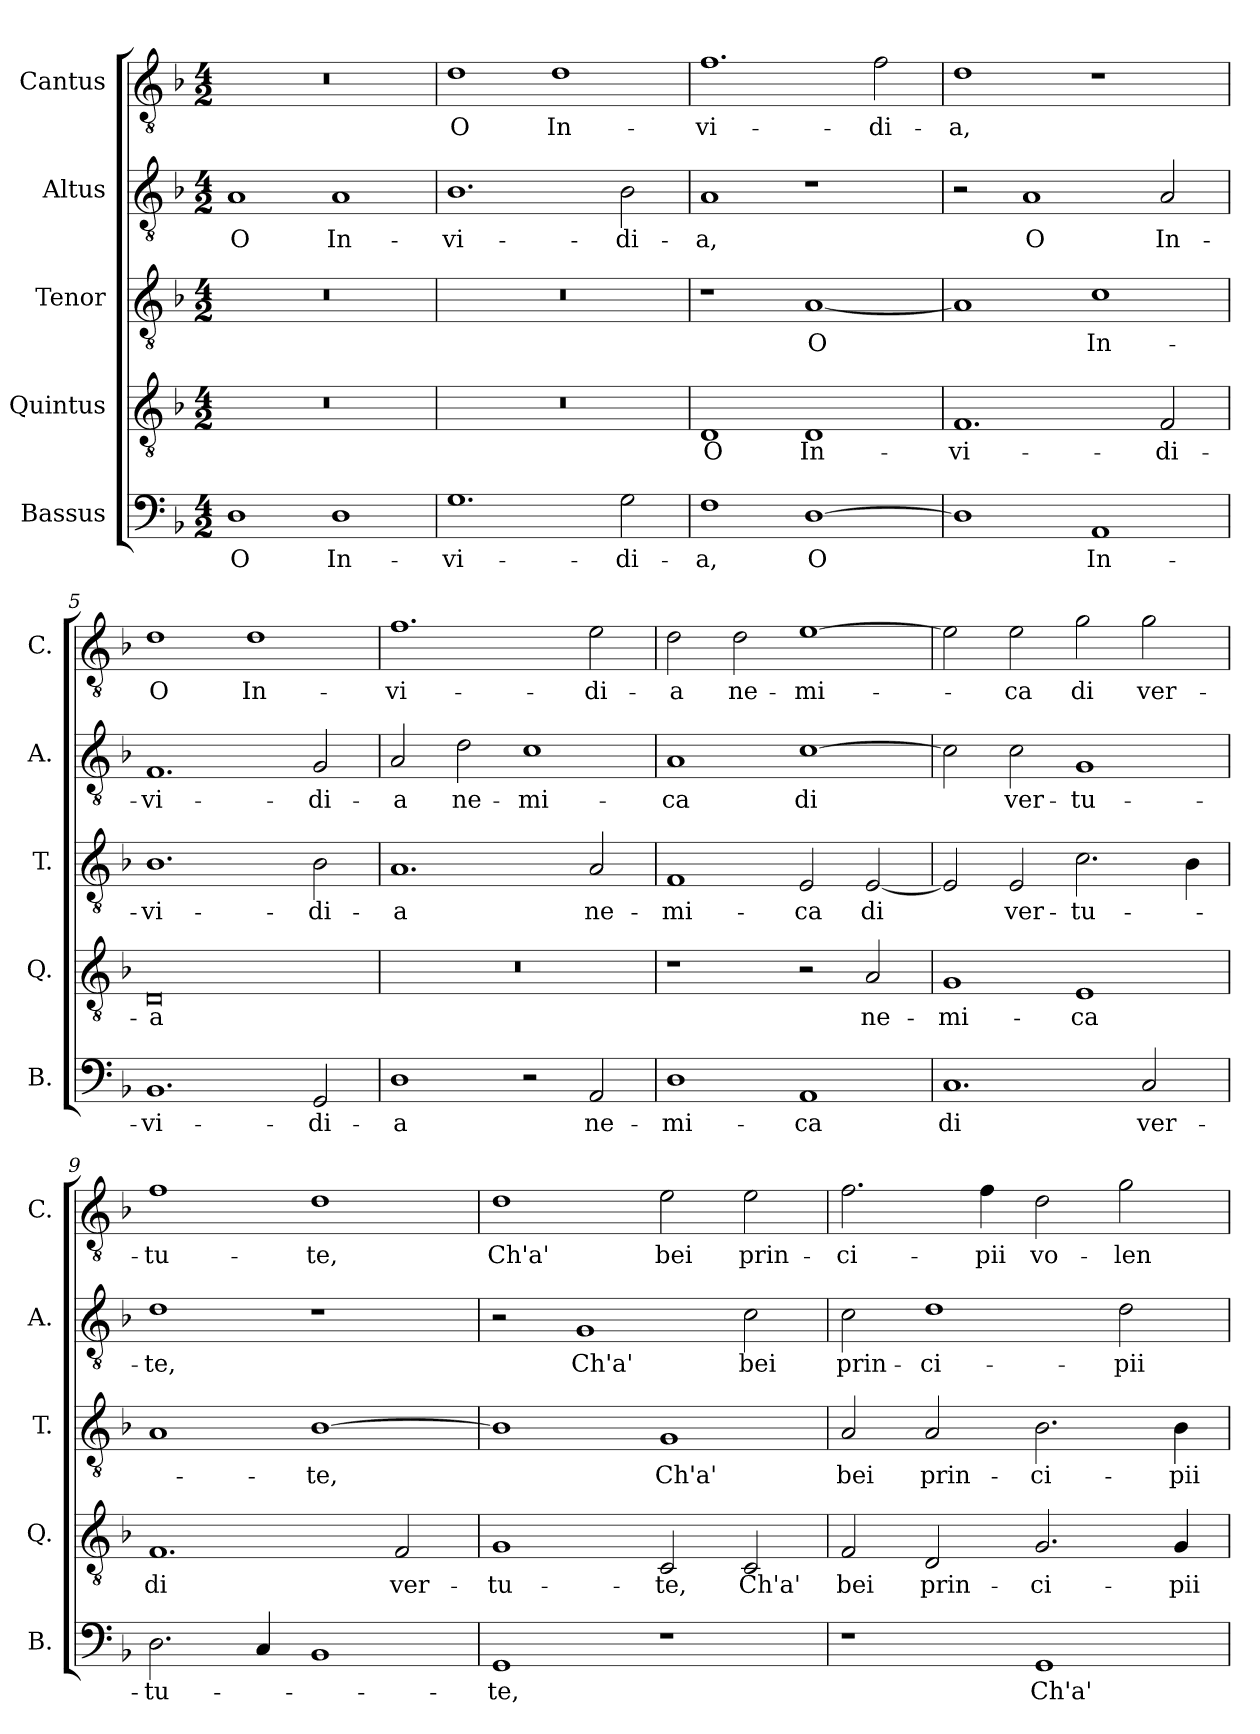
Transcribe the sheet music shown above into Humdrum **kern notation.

**kern	**text	**kern	**text	**kern	**text	**kern	**text	**kern	**text
*part5	*part5	*part4	*part4	*part3	*part3	*part2	*part2	*part1	*part1
*staff5	*staff5	*staff4	*staff4	*staff3	*staff3	*staff2	*staff2	*staff1	*staff1
*I"Bassus	*	*I"Quintus	*	*I"Tenor	*	*I"Altus	*	*I"Cantus	*
*I'B.	*	*I'Q.	*	*I'T.	*	*I'A.	*	*I'C.	*
*clefF4	*	*clefGv2	*	*clefGv2	*	*clefGv2	*	*clefGv2	*
*k[b-]	*	*k[b-]	*	*k[b-]	*	*k[b-]	*	*k[b-]	*
*M4/2	*	*M4/2	*	*M4/2	*	*M4/2	*	*M4/2	*
=1	=1	=1	=1	=1	=1	=1	=1	=1	=1
!	!LO:LY:b	!	!	!	!	!	!LO:LY:b	!	!
1D	-O	0r	.	0r	.	1A	-O	0r	.
!	!LO:LY:b	!	!	!	!	!	!LO:LY:b	!	!
1D	In-	.	.	.	.	1A	In-	.	.
=2	=2	=2	=2	=2	=2	=2	=2	=2	=2
!	!LO:LY:b	!	!	!	!	!	!LO:LY:b	!	!LO:LY:b
1.G	-vi-	0r	.	0r	.	1.B-	-vi-	1d	O
!	!	!	!	!	!	!	!	!	!LO:LY:b
.	.	.	.	.	.	.	.	1d	In-
!	!LO:LY:b	!	!	!	!	!	!LO:LY:b	!	!
2G\	-di-	.	.	.	.	2B-\	-di-	.	.
=3	=3	=3	=3	=3	=3	=3	=3	=3	=3
!	!LO:LY:b	!	!LO:LY:b	!	!	!	!LO:LY:b	!	!LO:LY:b
1F	-a,	1D	O	1r	.	1A	-a,	1.f	-vi-
!	!LO:LY:b	!	!LO:LY:b	!	!LO:LY:b	!	!	!	!
[1D	O	1D	In-	[1A	-O	1r	.	.	.
!	!	!	!	!	!	!	!	!	!LO:LY:b
.	.	.	.	.	.	.	.	2f\	-di-
=4	=4	=4	=4	=4	=4	=4	=4	=4	=4
!	!	!	!LO:LY:b	!	!	!	!	!	!LO:LY:b
1D]	.	1.F	-vi-	1A]	.	2r	.	1d	-a,
!	!	!	!	!	!	!	!LO:LY:b	!	!
.	.	.	.	.	.	1A	O	.	.
!	!LO:LY:b	!	!	!	!LO:LY:b	!	!	!	!
1AA	In-	.	.	1c	In-	.	.	1r	.
!	!	!	!LO:LY:b	!	!	!	!LO:LY:b	!	!
.	.	2F/	-di-	.	.	2A/	In-	.	.
=5	=5	=5	=5	=5	=5	=5	=5	=5	=5
!	!LO:LY:b	!	!LO:LY:b	!	!LO:LY:b	!	!LO:LY:b	!	!LO:LY:b
1.BB-	-vi-	0D	-a	1.B-	-vi-	1.F	-vi-	1d	O
!	!	!	!	!	!	!	!	!	!LO:LY:b
.	.	.	.	.	.	.	.	1d	In-
!	!LO:LY:b	!	!	!	!LO:LY:b	!	!LO:LY:b	!	!
2GG/	-di-	.	.	2B-\	-di-	2G/	-di-	.	.
=6	=6	=6	=6	=6	=6	=6	=6	=6	=6
!	!LO:LY:b	!	!	!	!LO:LY:b	!	!LO:LY:b	!	!LO:LY:b
1D	-a	0r	.	1.A	-a	2A/	-a	1.f	-vi-
!	!	!	!	!	!	!	!LO:LY:b	!	!
.	.	.	.	.	.	2d\	ne-	.	.
!	!	!	!	!	!	!	!LO:LY:b	!	!
2r	.	.	.	.	.	1c	-mi-	.	.
!	!LO:LY:b	!	!	!	!LO:LY:b	!	!	!	!LO:LY:b
2AA/	ne-	.	.	2A/	ne-	.	.	2e\	-di-
=7	=7	=7	=7	=7	=7	=7	=7	=7	=7
!	!LO:LY:b	!	!	!	!LO:LY:b	!	!LO:LY:b	!	!LO:LY:b
1D	-mi-	1r	.	1F	-mi-	1A	-ca	2d\	-a
!	!	!	!	!	!	!	!	!	!LO:LY:b
.	.	.	.	.	.	.	.	2d\	ne-
!	!LO:LY:b	!	!	!	!LO:LY:b	!	!LO:LY:b	!	!LO:LY:b
1AA	-ca	2r	.	2E/	-ca	[1c	di	[1e	-mi-
!	!	!	!LO:LY:b	!	!LO:LY:b	!	!	!	!
.	.	2A/	ne-	[2E/	di	.	.	.	.
=8	=8	=8	=8	=8	=8	=8	=8	=8	=8
!	!LO:LY:b	!	!LO:LY:b	!	!	!	!	!	!
1.C	di	1G	-mi-	2E/]	.	2c\]	.	2e\]	.
!	!	!	!	!	!LO:LY:b	!	!LO:LY:b	!	!LO:LY:b
.	.	.	.	2E/	ver-	2c\	ver-	2e\	-ca
!	!	!	!LO:LY:b	!	!LO:LY:b	!	!LO:LY:b	!	!LO:LY:b
.	.	1E	-ca	2.c\	-tu-	1G	-tu-	2g\	di
!	!LO:LY:b	!	!	!	!	!	!	!	!LO:LY:b
2C/	ver-	.	.	.	.	.	.	2g\	ver-
.	.	.	.	4B-\	.	.	.	.	.
=9	=9	=9	=9	=9	=9	=9	=9	=9	=9
!	!LO:LY:b	!	!LO:LY:b	!	!	!	!LO:LY:b	!	!LO:LY:b
2.D\	-tu-	1.F	di	1A	.	1d	-te,	1f	-tu-
4C/	.	.	.	.	.	.	.	.	.
!	!	!	!	!	!LO:LY:b	!	!	!	!LO:LY:b
1BB-	.	.	.	[1B-	-te,	1r	.	1d	-te,
!	!	!	!LO:LY:b	!	!	!	!	!	!
.	.	2F/	ver-	.	.	.	.	.	.
!!LO:LB:g=z
=10	=10	=10	=10	=10	=10	=10	=10	=10	=10
!	!LO:LY:b	!	!LO:LY:b	!	!	!	!	!	!LO:LY:b
1GG	-te,	1G	-tu-	1B-]	.	2r	.	1d	Ch'a'
!	!	!	!	!	!	!	!LO:LY:b	!	!
.	.	.	.	.	.	1G	Ch'a'	.	.
!	!	!	!LO:LY:b	!	!LO:LY:b	!	!	!	!LO:LY:b
1r	.	2C/	-te,	1G	Ch'a'	.	.	2e\	bei
!	!	!	!LO:LY:b	!	!	!	!LO:LY:b	!	!LO:LY:b
.	.	2C/	Ch'a'	.	.	2c\	bei	2e\	prin-
=11	=11	=11	=11	=11	=11	=11	=11	=11	=11
!	!	!	!LO:LY:b	!	!LO:LY:b	!	!LO:LY:b	!	!LO:LY:b
1r	.	2F/	bei	2A/	bei	2c\	prin-	2.f\	-ci-
!	!	!	!LO:LY:b	!	!LO:LY:b	!	!LO:LY:b	!	!
.	.	2D/	prin-	2A/	prin-	1d	-ci-	.	.
!	!	!	!	!	!	!	!	!	!LO:LY:b
.	.	.	.	.	.	.	.	4f\	-pii
!	!LO:LY:b	!	!LO:LY:b	!	!LO:LY:b	!	!	!	!LO:LY:b
1GG	Ch'a'	2.G/	-ci-	2.B-\	-ci-	.	.	2d\	vo-
!	!	!	!	!	!	!	!LO:LY:b	!	!LO:LY:b
.	.	.	.	.	.	2d\	-pii	2g\	-len-
!	!	!	!LO:LY:b	!	!LO:LY:b	!	!	!	!
.	.	4G/	-pii	4B-\	-pii	.	.	.	.
=	=	=	=	=	=	=	=	=	=
*-	*-	*-	*-	*-	*-	*-	*-	*-	*-
